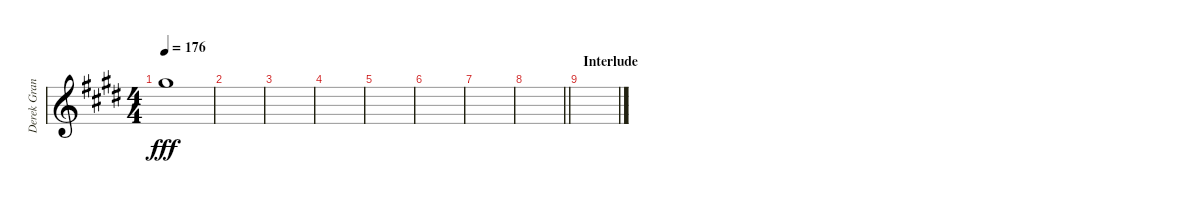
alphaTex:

\track ("Derek Grant - Vocals" "Derek Gran") {instrument overdrivenguitar}
\staff {score}
\tuning (E4 B3 G3 D3 A2 E2) {hide}
\ts (4 4)
\tempo 176
\clef g2
\ks e
4.1.1{dy fff} |
|
|
|
|
|
|
\barLineRight lightlight
|
\section ("" "Interlude")
